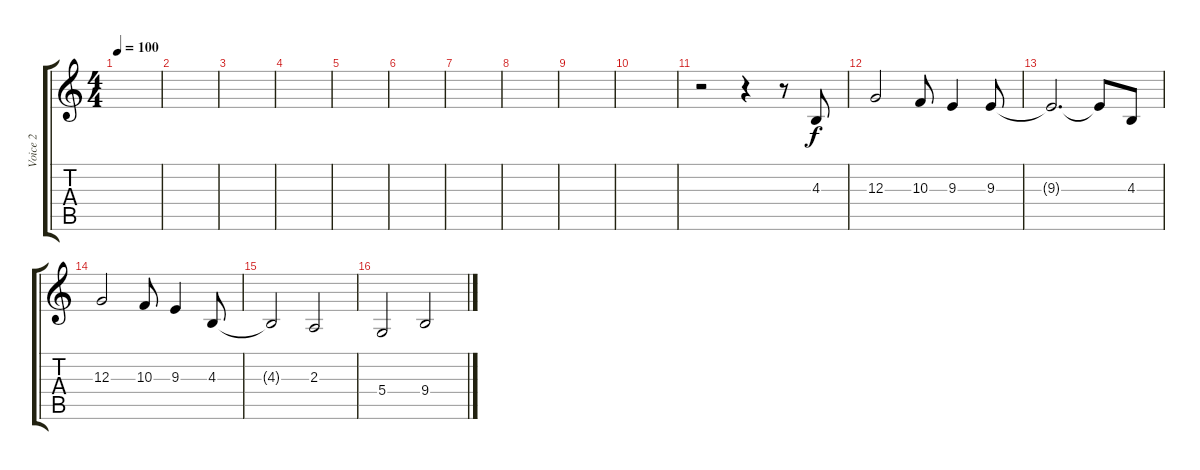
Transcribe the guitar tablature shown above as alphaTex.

\track ("Voice 2" "Voice 2") {instrument synthvoice}
\staff {score tabs}
\tuning (E4 B3 G3 D3 A2 E2) {hide}
\ts (4 4)
\tempo 100
\clef g2
\ks c
|
|
|
|
|
|
|
|
|
|
r.2 r.4 r.8 4.3.8 |
12.3.2 10.3.8 9.3.4 9.3.8 |
9.3{t}.2{d} 9.3{t}.8 4.3.8 |
12.3.2 10.3.8 9.3.4 4.3.8 |
4.3{t}.2 2.3.2 |
5.4.2 9.4.2
